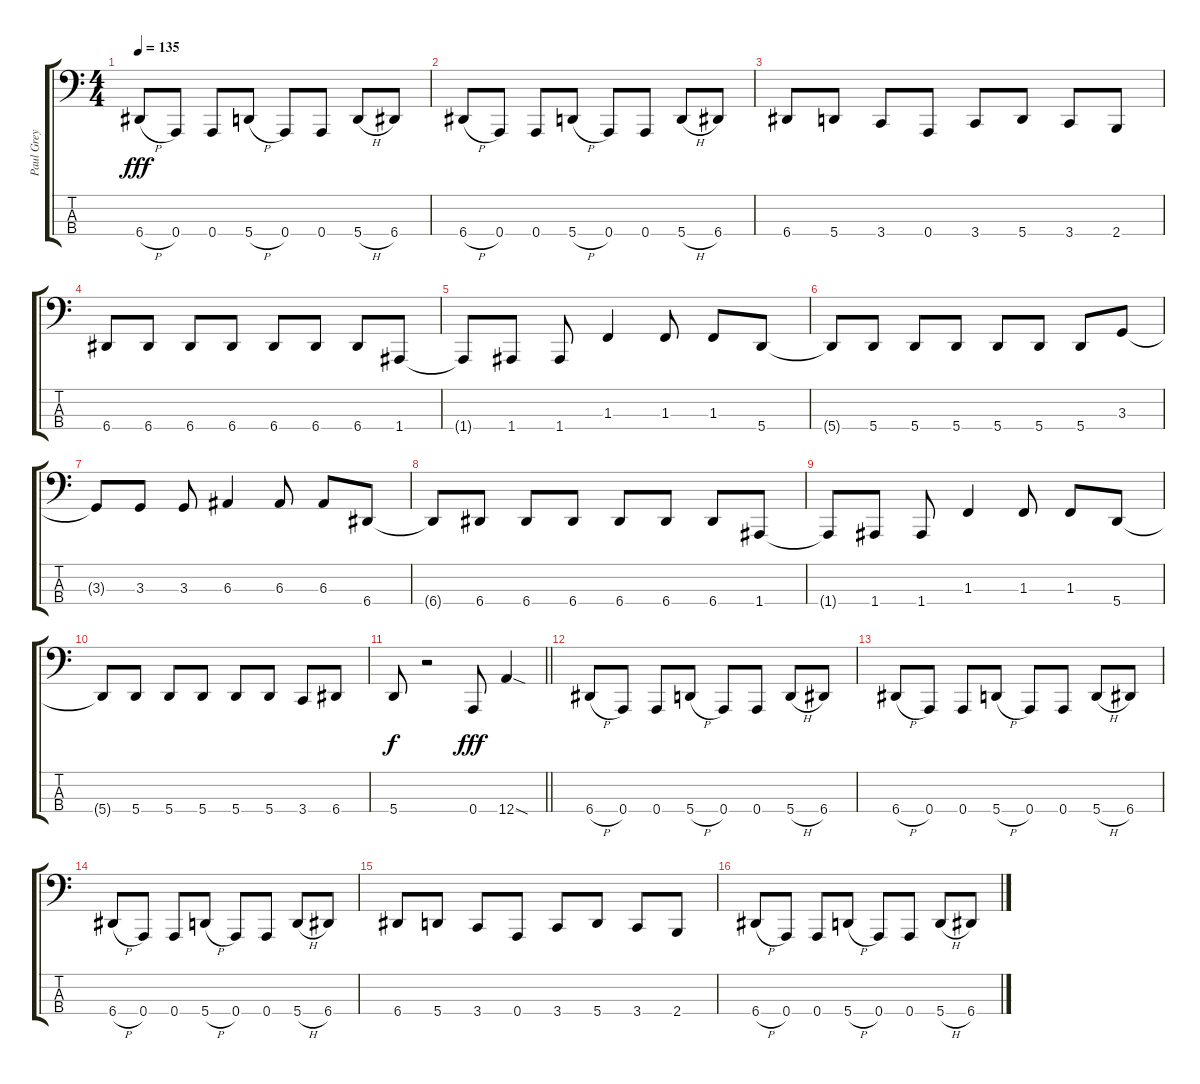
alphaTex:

\track ("Paul Grey" "Paul Grey") {instrument electricbasspick}
\staff {score tabs}
\tuning (D2 A1 E1 A0) {hide}
\ts (4 4)
\tempo 135
\clef f4
\ks c
6.4{h}.8{dy fff} 0.4.8 0.4.8 5.4{h}.8 0.4.8 0.4.8 5.4{h}.8 6.4.8 |
6.4{h}.8 0.4.8 0.4.8 5.4{h}.8 0.4.8 0.4.8 5.4{h}.8 6.4.8 |
6.4.8 5.4.8 3.4.8 0.4.8 3.4.8 5.4.8 3.4.8 2.4.8 |
6.4.8 6.4.8 6.4.8 6.4.8 6.4.8 6.4.8 6.4.8 1.4.8 |
1.4{t}.8 1.4.8 1.4.8 1.3.4 1.3.8 1.3.8 5.4.8 |
5.4{t}.8 5.4.8 5.4.8 5.4.8 5.4.8 5.4.8 5.4.8 3.3.8 |
3.3{t}.8 3.3.8 3.3.8 6.3.4 6.3.8 6.3.8 6.4.8 |
6.4{t}.8 6.4.8 6.4.8 6.4.8 6.4.8 6.4.8 6.4.8 1.4.8 |
1.4{t}.8 1.4.8 1.4.8 1.3.4 1.3.8 1.3.8 5.4.8 |
5.4{t}.8 5.4.8 5.4.8 5.4.8 5.4.8 5.4.8 3.4.8 6.4.8 |
\barLineRight lightlight
5.4.8{dy f} r.2 0.4.8{dy fff} 12.4{sod}.4 |
6.4{h}.8 0.4.8 0.4.8 5.4{h}.8 0.4.8 0.4.8 5.4{h}.8 6.4.8 |
6.4{h}.8 0.4.8 0.4.8 5.4{h}.8 0.4.8 0.4.8 5.4{h}.8 6.4.8 |
6.4{h}.8 0.4.8 0.4.8 5.4{h}.8 0.4.8 0.4.8 5.4{h}.8 6.4.8 |
6.4.8 5.4.8 3.4.8 0.4.8 3.4.8 5.4.8 3.4.8 2.4.8 |
6.4{h}.8 0.4.8 0.4.8 5.4{h}.8 0.4.8 0.4.8 5.4{h}.8 6.4.8
